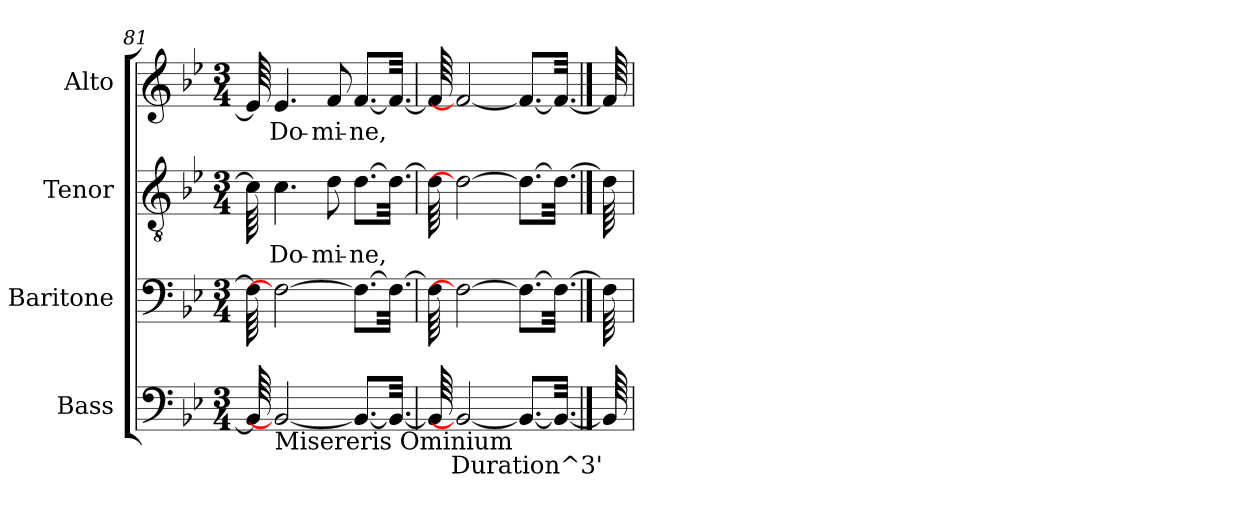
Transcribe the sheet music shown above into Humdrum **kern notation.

**kern	**text	**kern	**text	**kern	**text	**kern	**text
*part4	*part4	*part3	*part3	*part2	*part2	*part1	*part1
*staff4	*staff4	*staff3	*staff3	*staff2	*staff2	*staff1	*staff1
*I"Bass	*	*I"Baritone	*	*I"Tenor	*	*I"Alto	*
*I'B	*	*I'Ba	*	*I'T	*	*I'A	*
!!LO:PB:g=z
*clefF4	*	*clefF4	*	*clefGv2	*	*clefG2	*
*k[b-e-]	*	*k[b-e-]	*	*k[b-e-]	*	*k[b-e-]	*
*B-:	*	*B-:	*	*B-:	*	*B-:	*
*M3/4	*	*M3/4	*	*M3/4	*	*M3/4	*
=81	=81	=81	=81	=81	=81	=81	=81
64BB-/]	.	64F\]	.	64c\]	.	64e-/]	.
!LO:TX:b:t=Misereris Ominium	!	!	!	!	!	!	!
!	!LO:LY:b:cj	!	!LO:LY:b:cj	!	!LO:LY:b:cj	!	!LO:LY:b:cj
2BB-/_<	.	2F\_>	.	4.c\	Do-	4.e-/	Do-
!	!	!	!	!	!LO:LY:b:cj	!	!LO:LY:b:cj
.	.	.	.	8d\	-mi-	8f/	-mi-
!	!	!	!	!	!LO:LY:b:cj	!	!LO:LY:b:cj
8.BB-/L_<	.	8.F\L_>	.	[>8.d\L	-ne,	[<8.f/L	-ne,
32.BB-/Jkk_<	.	32.F\Jkk_>	.	32.d\Jkk_>	.	32.f/Jkk_<	.
=82	=82	=82	=82	=82	=82	=82	=82
64BB-/]	.	64F\]	.	64d\]	.	64f/]	.
!	!LO:LY:b:cj	!	!LO:LY:b:cj	!	!LO:LY:b:cj	!	!LO:LY:b:cj
2BB-/_<	Duration^3'	2F\_>	.	2d\_>	.	2f/_<	.
8.BB-/L_<	.	8.F\L_>	.	8.d\L_>	.	8.f/L_<	.
32.BB-/Jkk_<	.	32.F\Jkk_>	.	32.d\Jkk_>	.	32.f/Jkk_<	.
==83	==83	==83	==83	==83	==83	==83	==83
64BB-/]	.	64F\]	.	64d\]	.	64f/]	.
=	=	=	=	=	=	=	=
*-	*-	*-	*-	*-	*-	*-	*-
